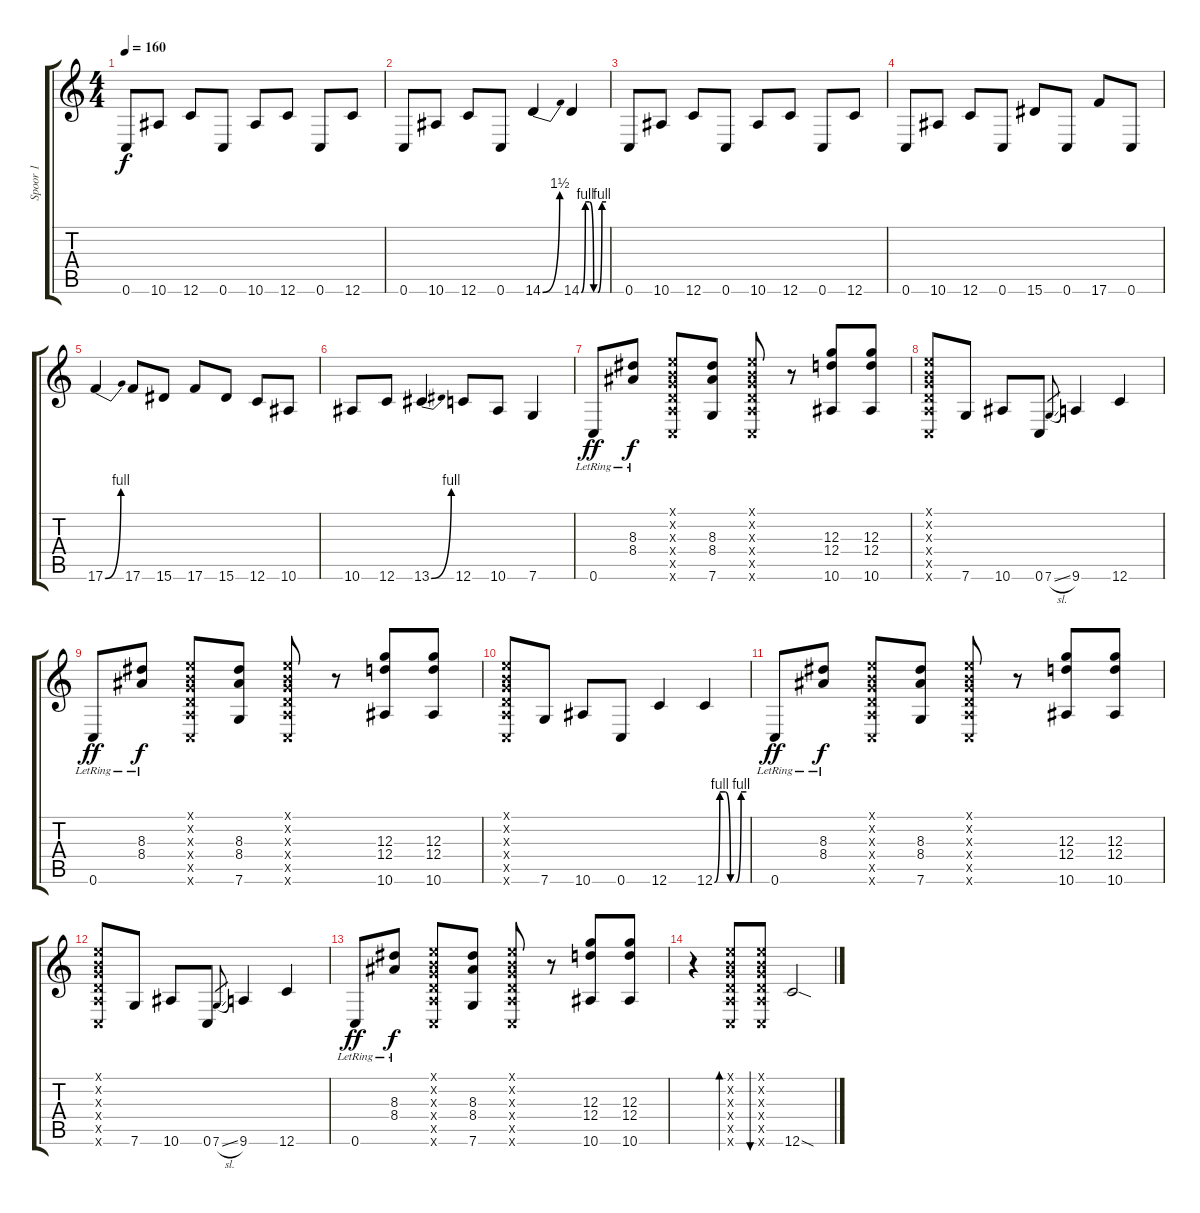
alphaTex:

\track ("Spoor 1" "Spoor 1") {instrument acousticguitarsteel}
\staff {score tabs}
\tuning (E4 B3 G3 D3 A2 C2) {hide}
\ts (4 4)
\tempo 160
\clef g2
\ks c
0.6.8{dy f} 10.6.8 12.6.8 0.6.8 10.6.8 12.6.8 0.6.8 12.6.8 |
0.6.8 10.6.8 12.6.8 0.6.8 14.6{be (bend 0 0 60 6)}.4 14.6{be (custom 0 0 10 4 20 4 30 0 40 0 50 4 60 4)}.4 |
0.6.8 10.6.8 12.6.8 0.6.8 10.6.8 12.6.8 0.6.8 12.6.8 |
0.6.8 10.6.8 12.6.8 0.6.8 15.6.8 0.6.8 17.6.8 0.6.8 |
17.6{be (bend 0 0 60 4)}.4 17.6.8 15.6.8 17.6.8 15.6.8 12.6.8 10.6.8 |
10.6.8 12.6.8 13.6{be (bend 0 0 60 4)}.4 12.6.8 10.6.8 7.6.4 |
0.6{lr}.8{dy ff} (8.3{lr} 8.4{lr}).8{dy f} (0.1{x} 0.2{x} 0.3{x} 0.4{x} 0.5{x} 0.6{x}).8 (8.3 8.4 7.6).8 (0.1{x} 0.2{x} 0.3{x} 0.4{x} 0.5{x} 0.6{x}).8 r.8 (12.3 12.4 10.6).8 (12.3 12.4 10.6).8 |
(0.1{x} 0.2{x} 0.3{x} 0.4{x} 0.5{x} 0.6{x}).8 7.6.8 10.6.8 0.6.8 7.6{sl}.8{gr} 9.6.4 12.6.4 |
0.6{lr}.8{dy ff} (8.3{lr} 8.4{lr}).8{dy f} (0.1{x} 0.2{x} 0.3{x} 0.4{x} 0.5{x} 0.6{x}).8 (8.3 8.4 7.6).8 (0.1{x} 0.2{x} 0.3{x} 0.4{x} 0.5{x} 0.6{x}).8 r.8 (12.3 12.4 10.6).8 (12.3 12.4 10.6).8 |
(0.1{x} 0.2{x} 0.3{x} 0.4{x} 0.5{x} 0.6{x}).8 7.6.8 10.6.8 0.6.8 12.6.4 12.6{be (custom 0 0 10 4 20 4 30 0 40 0 50 4 60 4)}.4 |
0.6{lr}.8{dy ff} (8.3{lr} 8.4{lr}).8{dy f} (0.1{x} 0.2{x} 0.3{x} 0.4{x} 0.5{x} 0.6{x}).8 (8.3 8.4 7.6).8 (0.1{x} 0.2{x} 0.3{x} 0.4{x} 0.5{x} 0.6{x}).8 r.8 (12.3 12.4 10.6).8 (12.3 12.4 10.6).8 |
(0.1{x} 0.2{x} 0.3{x} 0.4{x} 0.5{x} 0.6{x}).8 7.6.8 10.6.8 0.6.8 7.6{sl}.8{gr} 9.6.4 12.6.4 |
0.6{lr}.8{dy ff} (8.3{lr} 8.4{lr}).8{dy f} (0.1{x} 0.2{x} 0.3{x} 0.4{x} 0.5{x} 0.6{x}).8 (8.3 8.4 7.6).8 (0.1{x} 0.2{x} 0.3{x} 0.4{x} 0.5{x} 0.6{x}).8 r.8 (12.3 12.4 10.6).8 (12.3 12.4 10.6).8 |
r.4 (0.1{x} 0.2{x} 0.3{x} 0.4{x} 0.5{x} 0.6{x}).8{bd 60} (0.1{x} 0.2{x} 0.3{x} 0.4{x} 0.5{x} 0.6{x}).8{bu 60} 12.6{sod}.2
